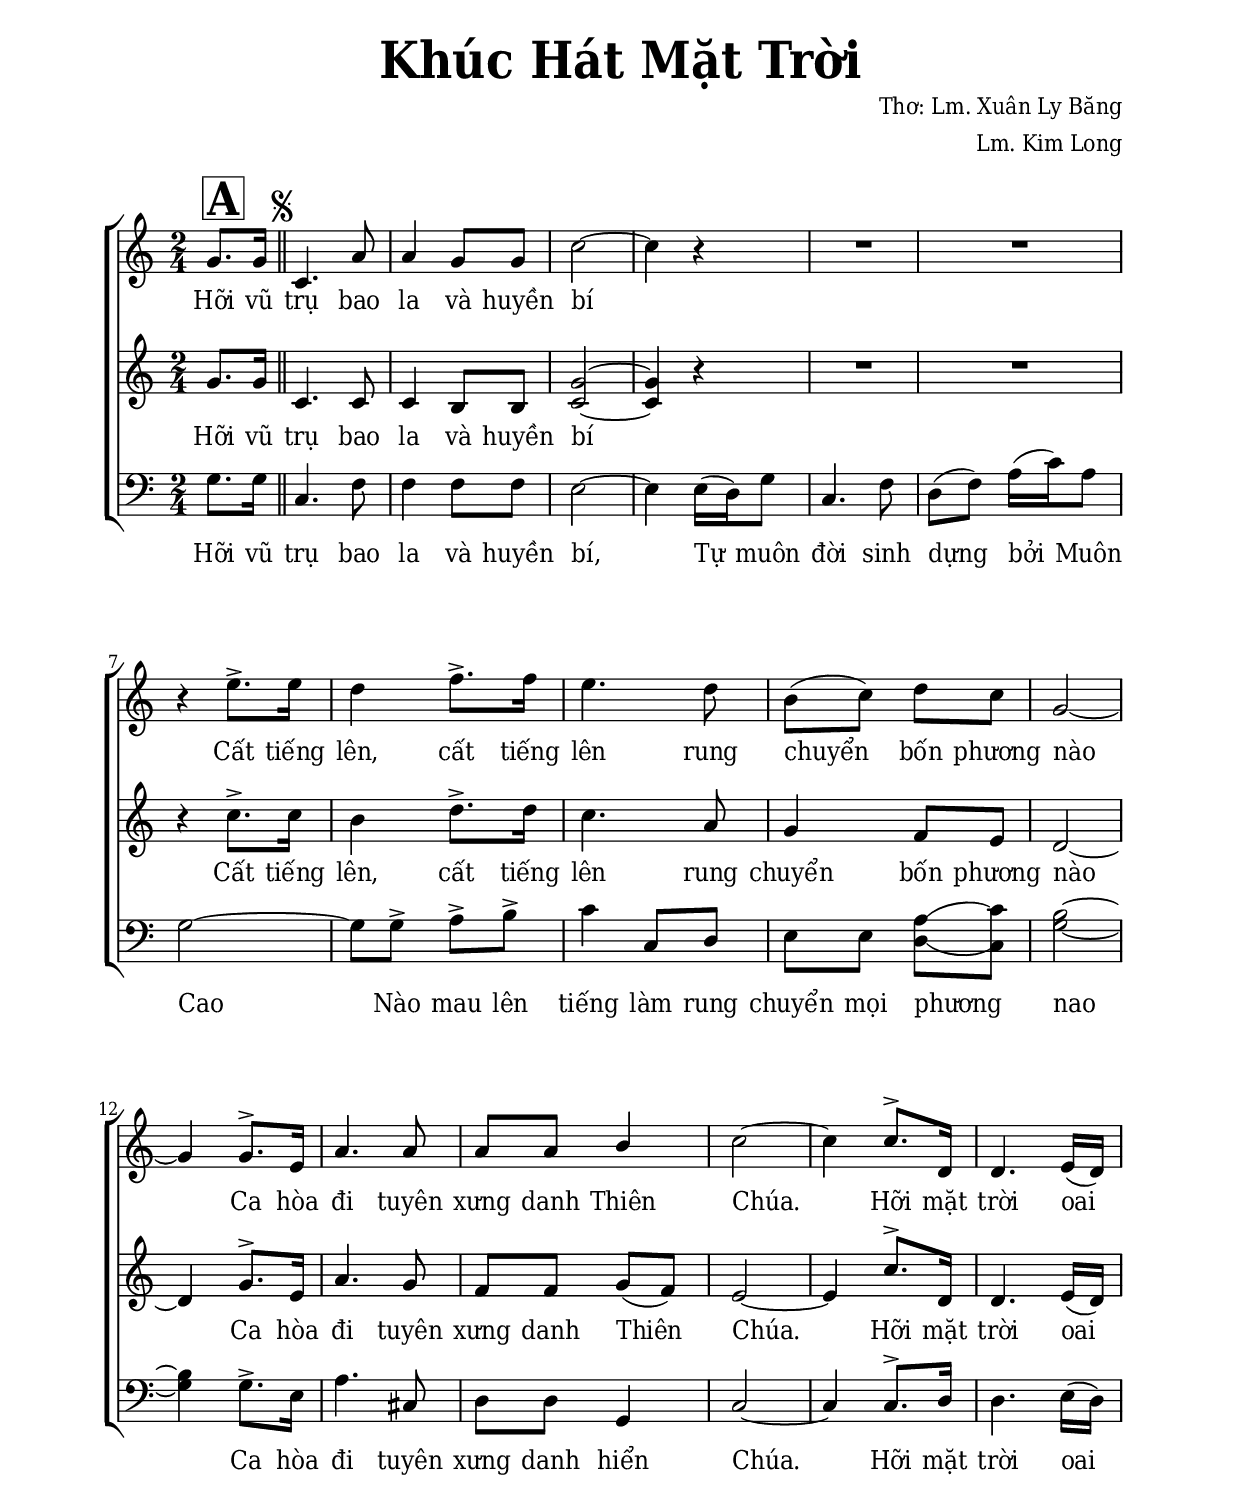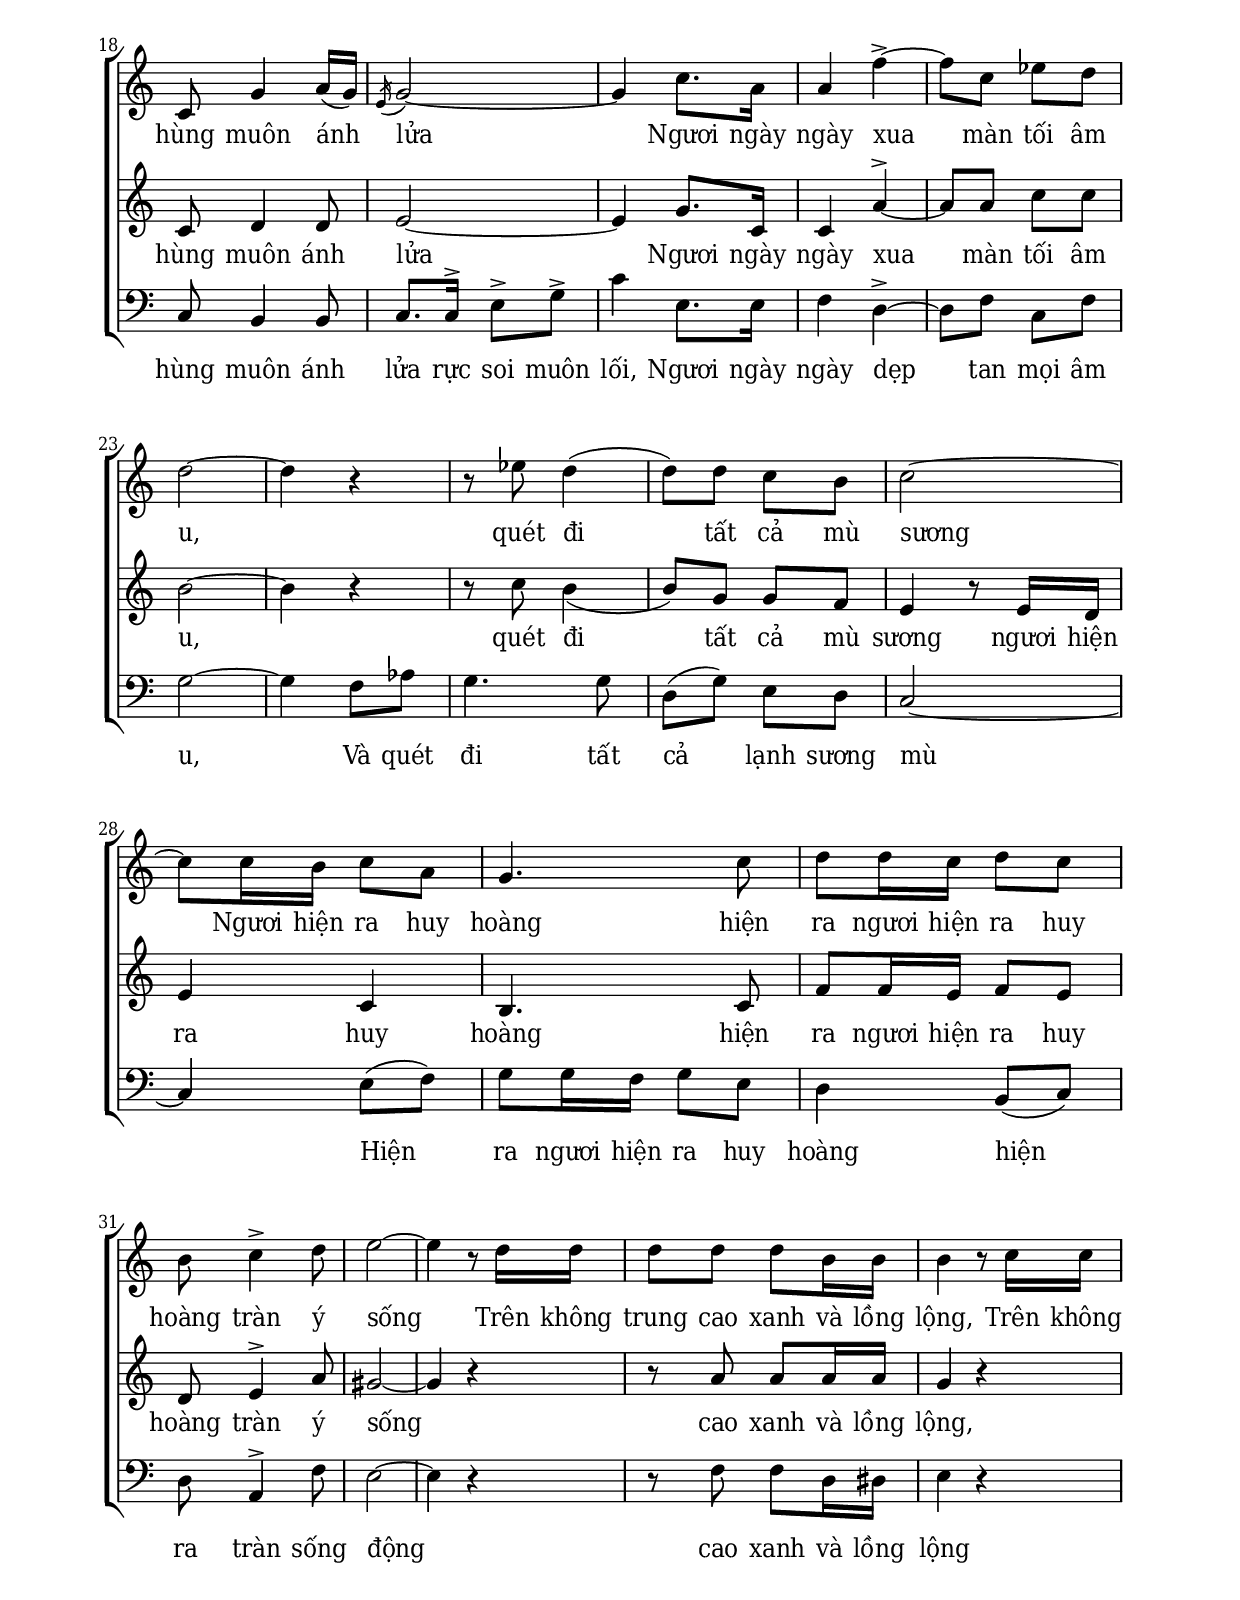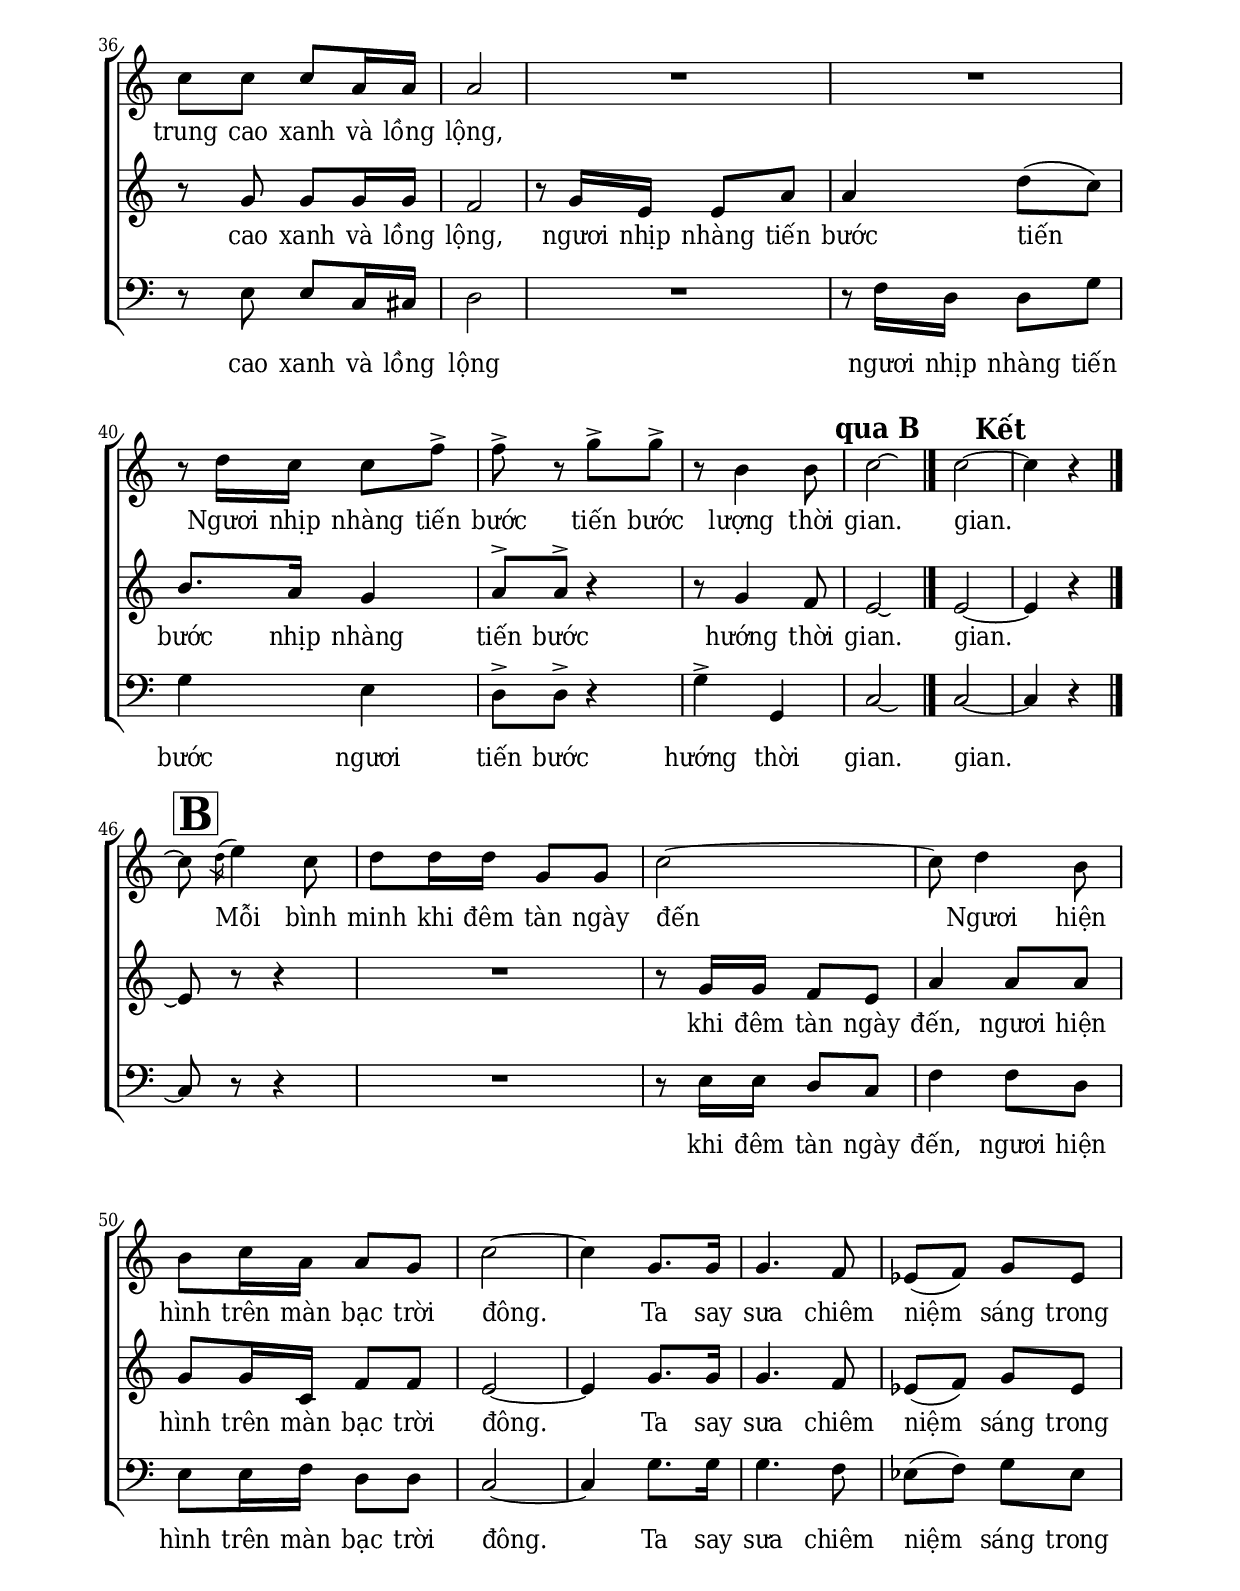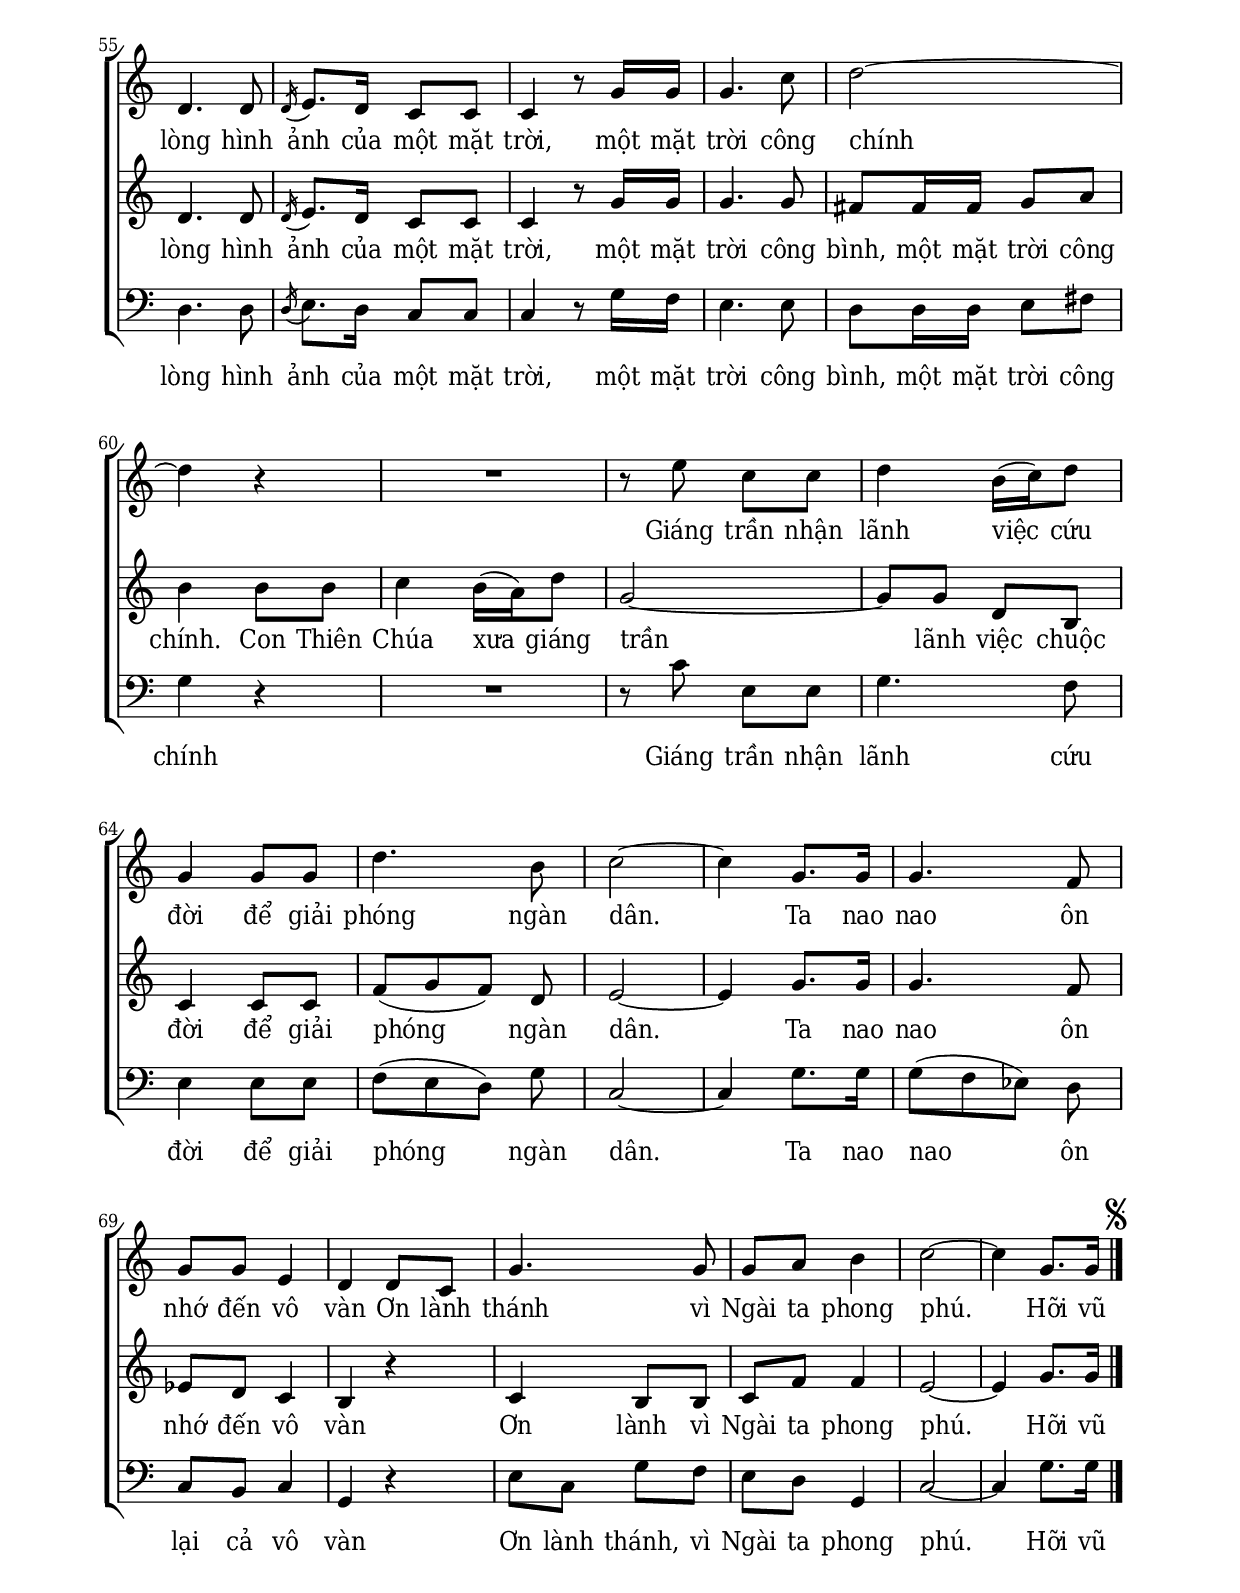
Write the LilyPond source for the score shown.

% Cài đặt chung\
\version "2.22.1"
\include "english.ly"

\header {
  title = \markup { \fontsize #3 "Khúc Hát Mặt Trời" }
  composer = "Thơ: Lm. Xuân Ly Băng"
  arranger = "Lm. Kim Long"
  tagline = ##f
}

% Nhạc phiên khúc
nhacPhienKhucSop = \relative c'' {
  \partial 4
  <>^\markup { \raise #1 \fontsize #6 \box \bold A }
  g8. g16 \bar "||"
  \once \override Score.RehearsalMark.font-size = #0.1
  \mark \markup { \musicglyph #"scripts.segno" }
  c,4. a'8 |
  a4 g8 g |
  c2 ~ |
  c4 r |
  R2
  R
  r4 e8. ^> e16 |
  d4 f8. ^> f16 |
  e4. d8 |
  b (c) d c |
  g2 ~ |
  g4 g8. ^> e16 |
  a4. a8 |
  a a \once \stemUp b4 |
  c2 ~ |
  c4 c8. ^> d,16 |
  d4. e16 (d) |
  c8 g'4
  a16 (g) |
  \slashedGrace {e16 (} g2) ~ |
  g4 c8. a16 |
  a4 f' ^> ~ |
  f8 c ef d |
  d2 ~ |
  d4 r |
  r8 ef8 d4 ^( |
  d8) d c b |
  c2 ^~ |
  c8 c16 b c8 a |
  g4. c8 |
  d d16 c d8 c |
  b c4 ^> d8 |
  e2 ~ |
  e4 r8 |
  d16 d |
  d8 d d b16 b |
  b4 r8 |
  c16 c |
  c8 c c a16 a |
  a2 |
  R2*2
  r8 d16
  c c8 f ^> |
  f ^> r g ^>
  g ^> |
  r b,4 b8 |
  c2 \tweak extra-offset #'(2.5 . 0) \repeatTie
  \tweak extra-offset #'(-3 . 0)
  ^\markup { \fontsize #2 \bold "qua B" }
  \bar "|."
 
  c2
  \tweak extra-offset #'(2 . 0.5)
  ^\markup { \fontsize #2 \bold "Kết" }
  ~ |
  c4 r \bar "|." \break
  
  <>^\markup { \raise #1 \fontsize #6 \box \bold B }
  c8 \repeatTie
  %^\tweak control-points #'((-2 . 3) (-1 . 3.1) (0 . 3.2) (1 . 2.4)) ( <> )
  \slashedGrace { \once \stemDown d16 ^(} e4
  ) c8 |
  d d16 d g,8 g |
  c2 ^~ |
  c8 d4 b8 |
  b c16 a a8 g |
  c2 ~ |
  c4 g8. g16 g4. f8 |
  ef8 (f) g ef |
  d4. d8 |
  \slashedGrace { d16 ( } e8.) d16 c8 c |
  c4 r8 g'16 g |
  g4. c8 |
  d2 ~ |
  d4 r |
  R2
  r8 e c c |
  d4 b16 (c) d8 |
  g,4 g8 g |
  d'4. b8 |
  c2 ~ |
  c4 g8. g16 |
  g4. f8 |
  g g e4 |
  d d8 c |
  g'4. g8 |
  g a b4 |
  c2 ~ |
  c4
  \stemNeutral
  g8. g16
  \once \override Score.RehearsalMark.font-size = #0.1
  \mark \markup { \musicglyph #"scripts.segno" }
  \bar "|."
}

nhacPhienKhucAlto = \relative c'' {
  \partial 4 g8. g16 |
  c,4. c8 |
  c4 b8 b |
  <g' c,>2 ~ |
  <g c,>4 r |
  R2
  R
  r4 c8. ^> c16 |
  b4 d8. ^> d16 |
  c4. a8 |
  g4 f8 e |
  d2 ~ |
  d4 g8. ^> e16 |
  a4. g8 |
  f f g (f) |
  e2 ~ |
  e4 c'8. ^> d,16 |
  d4. e16 (d) |
  c8 d4 d8 |
  e2 ~ |
  e4 g8. c,16 |
  c4 a' ^> ~ |
  a8 a c c |
  b2 ~ |
  b4 r |
  r8 c b4 _( |
  b8) g g f |
  e4 r8 e16 d |
  e4 c |
  b4. c8 |
  f8 f16 e f8 e |
  d e4 ^> a8 |
  gs2 ~ |
  gs4 r4 |
  r8 a a a16 a |
  g4 r |
  r8 g g g16 g |
  f2 |
  r8 g16 e e8 a |
  a4 d8 (c) |
  b8. a16 g4 |
  a8 ^> a ^> r4 |
  r8 g4 f8 |
  e2 \tweak extra-offset #'(2.5 . 0) \repeatTie |
  
  e2 ~ |
  e4 r
  
  e8 \repeatTie r r4 |
  R2
  r8
  g16 g f8 e |
  a4 a8 a |
  g g16 c, f8 f |
  e2 ~ |
  e4 g8. g16 g4. f8 |
  ef8 (f) g ef |
  d4. d8 |
  \slashedGrace { d16 ( } e8.) d16 c8 c |
  c4 r8 g'16 g |
  g4. g8 |
  fs fs16 fs g8 a |
  b4 b8 b
  c4 b16 (a) d8 |
  g,2 ~ |
  g8 g d b |
  c4 c8 c |
  f ([g f]) d |
  e2 ~ |
  e4 g8. g16 |
  g4. f8 |
  ef d c4 |
  b r |
  c b8 b |
  c f f4 |
  e2 ~ |
  e4 g8. g16
}

nhacPhienKhucBas = \relative c {
  \partial 4 g'8. g16 |
  c,4. f8 |
  f4 f8 f |
  e2 ~ |
  e4 e16 (d) g8 |
  c,4. f8 |
  d (f) a16 (c) a8 |
  g2 ~ |
  g8 g ^> a ^> b ^> |
  c4 c,8 d |
  e e <a\=1^( d,\=2_(> <c\=1) c,\=2)> |
  <b g>2 ~ |
  <b g>4 g8. ^> e16 |
  a4. cs,8 |
  d d g,4 |
  c2 ~ |
  c4 c8. ^> d16 |
  d4. e16 (d) |
  c8 b4 b8 |
  c8. c16 ^> e8 ^> g ^> |
  c4 e,8. e16 |
  f4 d ^> ~ |
  d8 f c f |
  g2 ~ |
  g4 f8 af |
  g4. g8 |
  d (g) e d |
  c2 ~ |
  c4 e8 (f) |
  g g16 f g8 e |
  d4 b8 (c) |
  d a4 ^> f'8 |
  e2 ~ |
  e4 r |
  r8 f f d16 ds |
  e4 r |
  r8 e e c16 cs |
  d2 |
  R2
  r8 f16 d d8 g |
  g4 e |
  d8 ^> d ^> r4 |
  g4 ^> g, |
  c2 \tweak extra-offset #'(2.5 . 0) \repeatTie
  
  c2 ~ |
  c4 r
  
  c8 \repeatTie r r4 |
  R2
  r8 e16 e d8 c |
  f4 f8 d |
  e e16 f d8 d |
  c2 ~ |
  c4 g'8. g16 |
  g4. f8 |
  ef (f) g ef |
  d4. d8 |
  \slashedGrace { d16 (} e8.) d16 c8 c |
  c4 r8 g'16 f |
  e4. e8 |
  d d16 d e8 fs |
  g4 r |
  R2
  r8 c e, e |
  g4. f8 |
  e4 e8 e |
  f ([e d]) g |
  c,2 ~ |
  c4 g'8. g16 |
  g8 ([f ef]) d |
  c b c4 |
  g r |
  e'8 c g' f |
  e d g,4 |
  c2 ~ |
  c4 g'8. g16
}

% Lời phiên khúc
loiPhienKhucSop = \lyrics {
  Hỡi vũ trụ bao la và huyền bí
  Cất tiếng lên, cất tiếng lên
  rung chuyển bốn phương nào
  Ca hòa đi tuyên xưng danh Thiên Chúa.
  Hỡi mặt trời oai hùng muôn ánh lửa
  Ngươi ngày ngày xua màn tối âm u,
  quét đi tất cả mù sương
  Ngươi hiện ra huy hoàng
  hiện ra
  ngươi hiện ra huy hoàng
  tràn ý sống
  Trên không trung cao xanh và lồng lộng,
  Trên không trung cao xanh và lồng lộng,
  Ngươi nhịp nhàng tiến bước
  tiến bước lượng thời gian.
  
  gian.
  
  _ Mỗi bình minh khi đêm tàn ngày đến
  Ngươi hiện hình trên màn bạc trời đông.
  Ta say sưa chiêm niệm sáng trong lòng
  hình ảnh của một mặt trời,
  một mặt trời công chính
  Giáng trần nhận lãnh việc cứu đời
  để giải phóng ngàn dân.
  Ta nao nao ôn nhớ đến vô vàn
  Ơn lành thánh
  vì Ngài ta phong phú.
  
  Hỡi vũ
}

loiPhienKhucAlto = \lyrics {
  Hỡi vũ trụ bao la và huyền bí
  Cất tiếng lên, cất tiếng lên
  rung chuyển bốn phương nào
  Ca hòa đi tuyên xưng danh Thiên Chúa.
  Hỡi mặt trời oai hùng muôn ánh lửa
  Ngươi ngày ngày xua màn tối âm u,
  quét đi tất cả mù sương
  ngươi hiện ra huy hoàng
  hiện ra
  ngươi hiện ra huy hoàng
  tràn ý sống
  cao xanh và lồng lộng,
  cao xanh và lồng lộng,
  ngươi nhịp nhàng tiến bước
  tiến bước nhịp nhàng tiến bước hướng thời gian.
  
  gian.
  
  _ khi đêm tàn ngày đến,
  ngươi hiện hình trên màn bạc trời đông.
  Ta say sưa chiêm niệm sáng trong lòng
  hình ảnh của một mặt trời,
  một mặt trời công bình,
  một mặt trời công chính.
  Con Thiên Chúa xưa giáng trần
  lãnh việc chuộc đời
  để giải phóng ngàn dân.
  Ta nao nao ôn nhớ đến vô vàn
  Ơn lành 
  vì Ngài ta phong phú.
  
  Hỡi vũ
}

loiPhienKhucBas = \lyrics {
  \override LyricText.extra-offset = #'(0 . -1)
  Hỡi vũ trụ bao la và huyền bí,
  Tự muôn đời sinh dựng bởi Muôn Cao
  Nào mau lên tiếng làm rung chuyển mọi phương nao
  Ca hòa đi tuyên xưng danh hiển Chúa.
  Hỡi mặt trời oai hùng muôn ánh lửa rực soi muôn lối,
  Ngươi ngày ngày dẹp tan mọi âm u,
  Và quét đi tất cả lạnh sương mù
  Hiện ra ngươi hiện ra huy hoàng
  hiện ra tràn sống động
  cao xanh và lồng lộng
  cao xanh và lồng lộng
  ngươi nhịp nhàng tiến bước
  ngươi tiến bước hướng thời gian.
  
  gian.
  
  _ khi đêm tàn ngày đến,
  ngươi hiện hình trên màn bạc trời đông.
  Ta say sưa chiêm niệm sáng trong lòng
  hình ảnh của một mặt trời,
  một mặt trời công bình,
  một mặt trời công chính
  Giáng trần nhận lãnh cứu đời
  để giải phóng ngàn dân.
  Ta nao nao ôn lại cả vô vàn
  Ơn lành thánh, vì Ngài ta phong phú.
  Hỡi vũ
}

% Dàn trang
\paper {
  #(set-paper-size "a4")
  top-margin = 15\mm
  bottom-margin = 20\mm
  left-margin = 20\mm
  right-margin = 20\mm
  indent = #0
  #(define fonts
	 (make-pango-font-tree "Deja Vu Serif Condensed"
	 		       "Deja Vu Serif Condensed"
			       "Deja Vu Serif Condensed"
			       (/ 20 20)))
  print-page-number = ##f
  system-system-spacing = #'((basic-distance . 13)
                             (minimum-distance . 13)
                             (padding . 2))
  score-system-spacing = #'((basic-distance . 13)
                             (minimum-distance . 13)
                             (padding . 2))
  %page-count = 3
}

TongNhip = {
  \key c \major \time 2/4
  \set Timing.beamExceptions = #'()
  \set Timing.baseMoment = #(ly:make-moment 1/4)
}

% Đổi kích thước nốt cho bè phụ
notBePhu =
#(define-music-function (font-size music) (number? ly:music?)
   (for-some-music
     (lambda (m)
       (if (music-is-of-type? m 'rhythmic-event)
           (begin
             (set! (ly:music-property m 'tweaks)
                   (cons `(font-size . ,font-size)
                         (ly:music-property m 'tweaks)))
             #t)
           #f))
     music)
   music)

\score {
  \new ChoirStaff <<
    \new Staff <<
      \new Voice = "beSop" {
        \clef treble \TongNhip \nhacPhienKhucSop
      }
      \new Lyrics \lyricsto "beSop" \loiPhienKhucSop
      >>
    \new Staff <<
      \new Voice = "beAlto" {
        \clef treble \TongNhip \nhacPhienKhucAlto
      }
      \new Lyrics \lyricsto beAlto \loiPhienKhucAlto
    >>
    \new Staff <<
      \new Voice = "beBass" {
        \clef bass \TongNhip \nhacPhienKhucBas
      }
      \new Lyrics \lyricsto beBass \loiPhienKhucBas
    >>
  >>
  \layout {
    %\override Lyrics.LyricText.font-size = #+2
    \override Lyrics.LyricSpace.minimum-distance = #1
  } 
}
